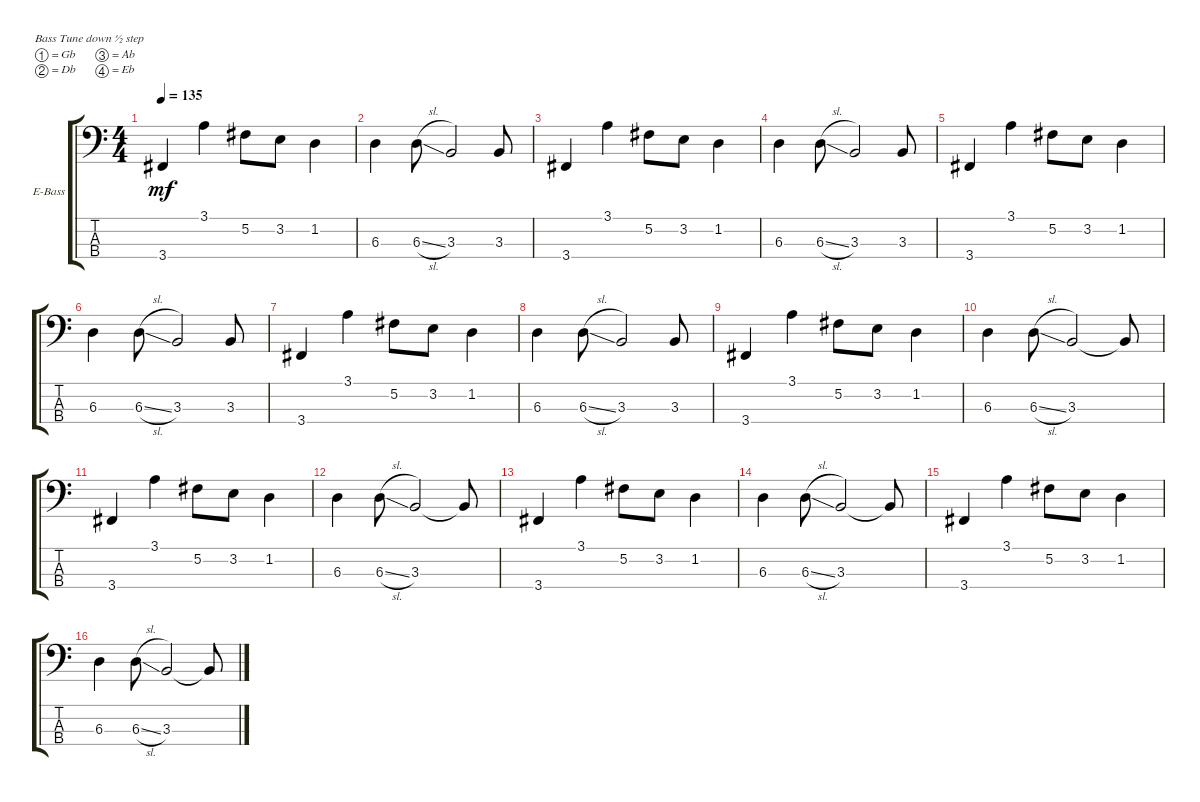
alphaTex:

\defaultSystemsLayout 4
\bracketExtendMode groupsimilarinstruments
\firstSystemTrackNameOrientation horizontal
\otherSystemsTrackNameOrientation horizontal
\track ("Electric Bass" "E-Bass") {instrument electricbassfinger}
\staff {score tabs}
\tuning (Gb2 Db2 Ab1 Eb1)
\ts (4 4)
\tempo 135
\clef f4
\ks c
3.4.4{dy mf} 3.1.4 5.2.8 3.2.8 1.2.4 |
6.3.4 6.3{sl}.8 3.3.2 3.3.8 |
3.4.4 3.1.4 5.2.8 3.2.8 1.2.4 |
6.3.4 6.3{sl}.8 3.3.2 3.3.8 |
3.4.4 3.1.4 5.2.8 3.2.8 1.2.4 |
6.3.4 6.3{sl}.8 3.3.2 3.3.8 |
3.4.4 3.1.4 5.2.8 3.2.8 1.2.4 |
6.3.4 6.3{sl}.8 3.3.2 3.3.8 |
3.4.4 3.1.4 5.2.8 3.2.8 1.2.4 |
6.3.4 6.3{sl}.8 3.3.2 3.3{t}.8 |
3.4.4 3.1.4 5.2.8 3.2.8 1.2.4 |
6.3.4 6.3{sl}.8 3.3.2 3.3{t}.8 |
3.4.4 3.1.4 5.2.8 3.2.8 1.2.4 |
6.3.4 6.3{sl}.8 3.3.2 3.3{t}.8 |
3.4.4 3.1.4 5.2.8 3.2.8 1.2.4 |
6.3.4 6.3{sl}.8 3.3.2 3.3{t}.8
